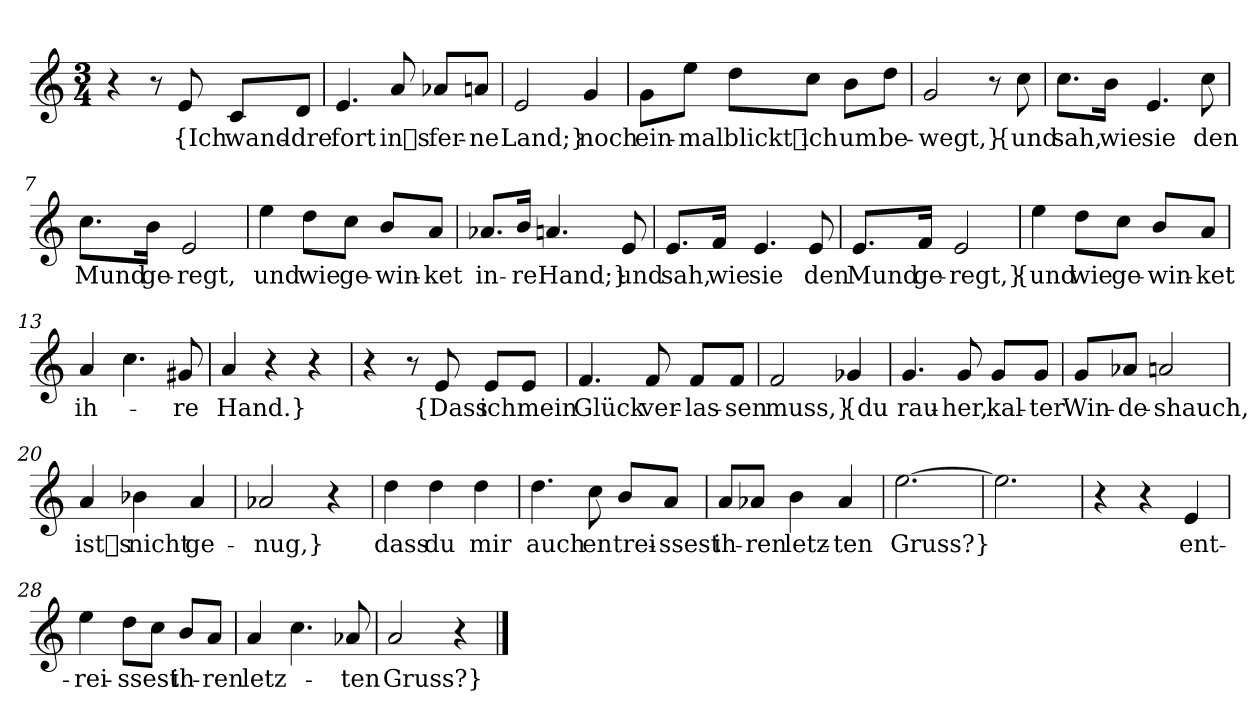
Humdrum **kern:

**kern	**text
*part1	*part1
*staff1	*staff1
*clefG2	*
*k[]	*
*M3/4	*
=1	=1
4r	.
8r	.
8e	{Ich
8c/L	wand-
8d/J	-dre
=2	=2
4.e	fort
8a	ins
8a-X/L	fer-
8an/J	-ne
=3	=3
2e	Land;}
4g	noch
=4	=4
8g\L	ein-
8ee\J	-mal
8dd\L	blickt
8cc\J	ich
8b\L	um
8dd\J	be-
=5	=5
2g	-wegt,}
8r	.
8cc	{und
=6	=6
8.cc\L	sah,
16b\Jk	wie
4.e	sie
8cc	den
=7	=7
8.cc\L	Mund
16b\Jk	ge-
2e	-regt,
=8	=8
4ee	und
8dd\L	wie
8cc\J	ge-
8b/L	-win-
8a/J	-ket
=9	=9
8.a-X/L	in-
16b/Jk	-re
4.an	Hand;}
8e	und
=10	=10
8.e/L	sah,
16f/Jk	wie
4.e	sie
8e	den
=11	=11
8.e/L	Mund
16f/Jk	ge-
2e	-regt,}
=12	=12
4ee	{und
8dd\L	wie
8cc\J	ge-
8b/L	-win-
8a/J	-ket
=13	=13
4a	ih-
4.cc	.
8g#X	-re
=14	=14
4a	Hand.}
4r	.
4r	.
=15	=15
4r	.
8r	.
8e	{Dass
8e/L	ich
8e/J	mein
=16	=16
4.f	Glück
8f	ver-
8f/L	-las-
8f/J	-sen
=17	=17
2f	muss,}
4g-X	{du
=18	=18
4.g	rau-
8g	-her,
8g/L	kal-
8g/J	-ter
=19	=19
8g/L	Win-
8a-X/J	-de-
2an	-shauch,
=20	=20
4a	ists
4b-X	nicht
4a	ge-
=21	=21
2a-X	-nug,}
4r	.
=22	=22
4dd	dass
4dd	du
4dd	mir
=23	=23
4.dd	auch
8cc	en
8b/L	trei-
8a/J	-ssest
=24	=24
8a/L	ih-
8a-X/J	-ren
4b	letz-
4a-	-ten
=25	=25
[2.ee	Gruss?}
=26	=26
2.ee]	.
=27	=27
4r	.
4r	.
4e	ent-
=28	=28
4ee	-rei-
8dd\L	-ssest
8cc\J	.
8b/L	ih-
8a/J	-ren
=29	=29
4a	letz-
4.cc	.
8a-X	-ten
=30	=30
2a	Gruss?}
4r	.
==	==
*-	*-
